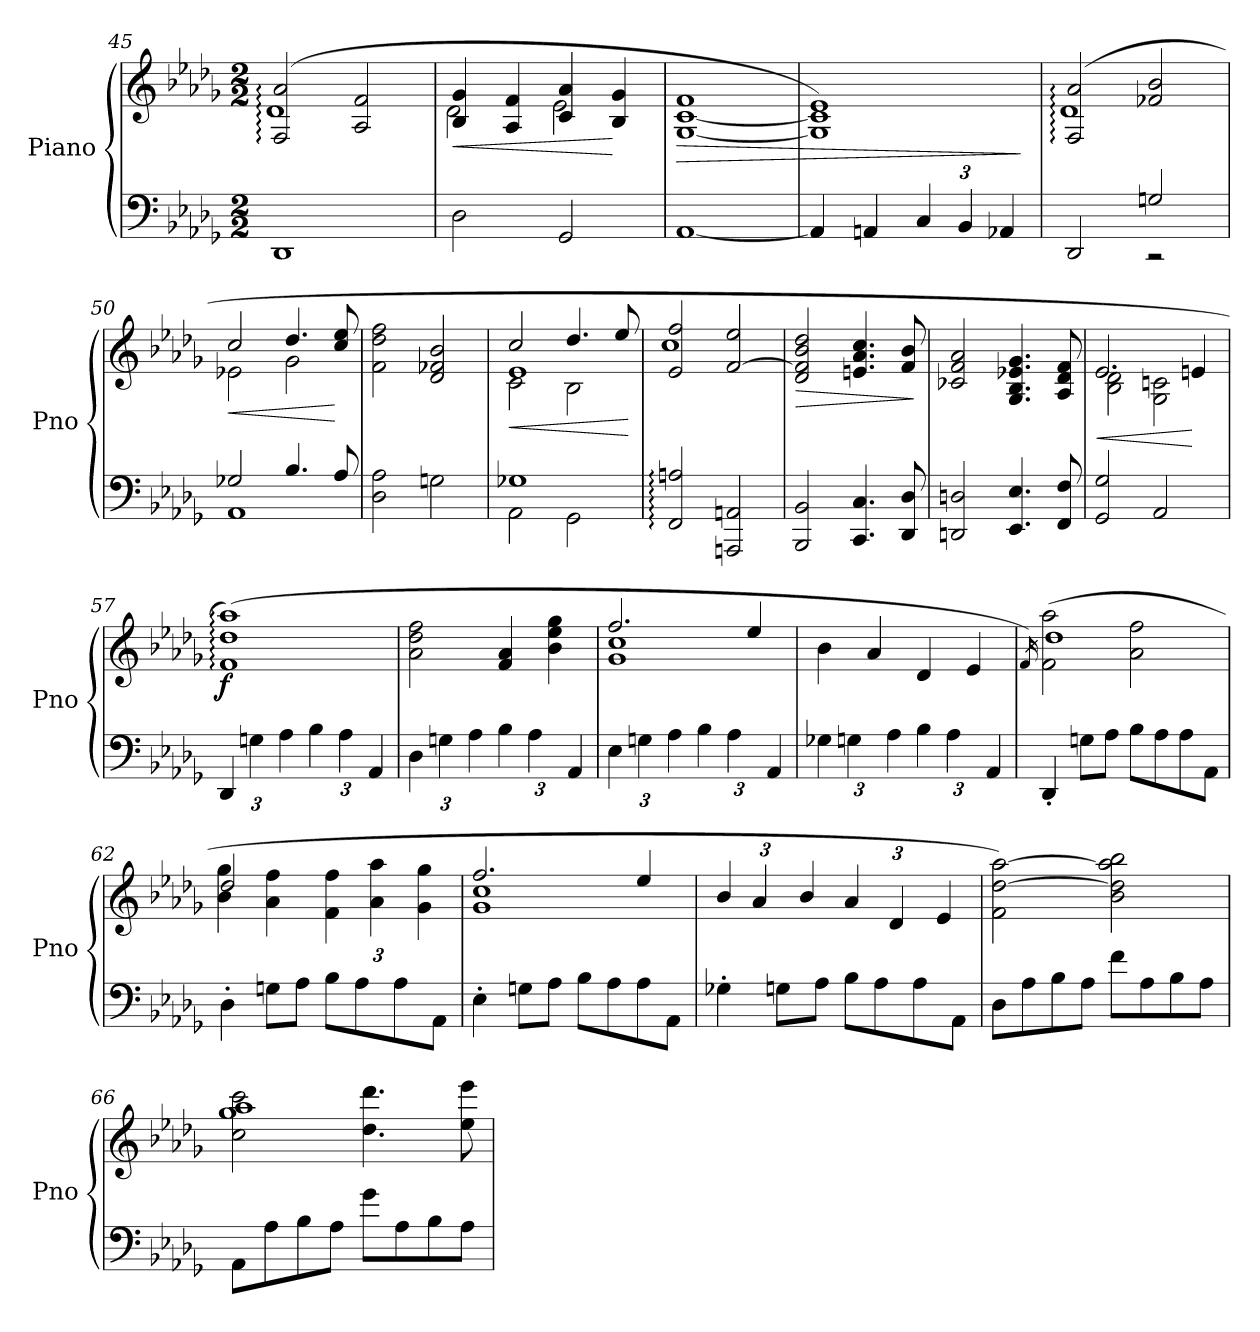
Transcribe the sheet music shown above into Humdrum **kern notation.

**kern	**kern	**dynam
*part1	*part1	*part1
*staff2	*staff1	*staff1/2
*I"Piano	*	*
*I'Pno	*	*
*clefF4	*clefG2	*
*k[b-e-a-d-g-]	*k[b-e-a-d-g-]	*
*M2/2	*M2/2	*
=45	=45	=45
*	*^	*
1DD-	(2F/: 2a-/:	1d-	.
.	2A-/ 2f/	.	.
=46	=46	=46	=46
!	!	!	!LO:HP:b
2D-\	4B-/ 4g-/	2d-\	<
.	4A-/ 4f/	.	.
2GG-/	4c/ 4a-/	2e-\	.
.	4B-/ 4g-/	.	[
*	*v	*v	*
=47	=47	=47
!	!	!LO:HP:b
[1AA-	[1G- [1c 1f	>
=48	=48	=48
4AA-/]	1G-] 1c] 1e-)	.
4AAn/	.	.
*Xbrackettup	*	*
6C/	.	.
6BB-/	.	.
6AA-X/	.	.
.	.	]
=49	=49	=49
*^	*^	*
2DD-/	2ryy	(2F/: 2a-/:	1d-	.
2rCC	2Gn/	2f-X/ 2b-/	.	.
=50	=50	=50	=50	=50
!	!	!	!	!LO:HP:b
1AA-	2G-X/	2cc/	2e-X\	<
.	4.B-/	4.dd-/	2g-\	.
.	8A-/	8cc/ 8ee-/	.	[
*v	*v	*	*	*
*	*v	*v	*
!!LO:LB:g=z
=51	=51	=51
2D-\ 2A-\	2f\ 2dd-\ 2ff\	.
2Gn\	2d-/ 2f-X/ 2b-/	.
!!LO:PB:g=z
=52	=52	=52
*^	*	*
!	!	!	!LO:HP:b
*	*	*^	*
*	*	*	*^	*
1G-X	2AA-\	2cc/	2c\	1e-	<
.	2GG-\	4.dd-/	2B-\	.	.
.	.	8ee-/	.	.	.
*v	*v	*	*	*	*
*	*v	*v	*v	*
.	.	[
=53	=53	=53
*	*^	*
2FF/: 2An/:	2e-/ 2ff/	1cc	.
2AAAn/ 2AAn/	[2f/ 2ee-/	.	.
*	*v	*v	*
=54	=54	=54
!	!	!LO:HP:b
2BBB-/ 2BB-/	2d-/ 2f/] 2b-/ 2dd-/	>
4.CC/ 4.C/	4.en/ 4.a-/ 4.cc/	.
8DD-/ 8D-/	8f/ 8b-/	.
.	.	]
=55	=55	=55
2DDn/ 2Dn/	2c-X/ 2f/ 2a-/	.
4.EE-/ 4.E-/	4.G-/ 4.B-/ 4.e-X/ 4.g-/	.
8FF/ 8F/	8A-/ 8d-/ 8f/	.
=56	=56	=56
!	!	!LO:HP:b
*	*^	*
2GG-/ 2G-/	2.e-/	2B-\ 2d-\	<
2AA-/	.	2G-\ 2cn\	.
.	4en/	.	[
*	*v	*v	*
=57	=57	=57
!	!	!LO:DY:b
6DD-/	(1f: 1dd-: 1aa-:)	f
!	!	!LO:DY:b=2
6Gn\	.	other-dynamics
6A-\	.	.
6B-\	.	.
6A-\	.	.
6AA-/	.	.
!!LO:LB:g=z
=58	=58	=58
6D-\	2a-\ 2dd-\ 2ff\	.
6Gn\	.	.
6A-\	.	.
6B-\	4f/ 4a-/	.
6A-\	.	.
.	4b-\ 4ee-\ 4gg-\	.
6AA-/	.	.
!!LO:LB:g=z
=59	=59	=59
*	*^	*
6E-\	2.ff/	1g- 1cc	.
6Gn\	.	.	.
6A-\	.	.	.
6B-\	.	.	.
6A-\	.	.	.
.	4ee-/	.	.
6AA-/	.	.	.
*	*v	*v	*
=60	=60	=60
6G-X\	4b-\	.
6Gn\	.	.
.	4a-/	.
6A-\	.	.
6B-\	4d-/	.
6A-\	.	.
.	4e-/	.
6AA-/	.	.
=61	=61	=61
.	16qf/)	.
*	*^	*
4DD-'/	(>2f\ 2aa-\	1dd-	.
8Gn\L	.	.	.
8A-\J	.	.	.
8B-\L	2a-\ 2ff\	.	.
8A-\	.	.	.
8A-\	.	.	.
8AA-\J	.	.	.
=62	=62	=62	=62
4D-'\	2dd-/	4b-\ 4gg-\	.
8Gn\L	.	4a-\ 4ff\	.
8A-\J	.	.	.
*	*Xbrackettup	*	*
8B-\L	6f\ 6ff\	2ryy	.
8A-\	.	.	.
.	6a-\ 6aa-\	.	.
8A-\	.	.	.
.	6g-\ 6gg-\	.	.
8AA-\J	.	.	.
=63	=63	=63	=63
4E-'\	2.ff/	1g- 1cc	.
8Gn\L	.	.	.
8A-\J	.	.	.
8B-\L	.	.	.
8A-\	.	.	.
8A-\	4ee-/	.	.
8AA-\J	.	.	.
*	*v	*v	*
!!LO:LB:g=z
=64	=64	=64
4G-X'\	6b-/	.
.	6a-/	.
8Gn\L	.	.
.	6b-/	.
8A-\J	.	.
8B-\L	6a-/	.
8A-\	.	.
.	6d-/	.
8A-\	.	.
.	6e-/	.
8AA-\J	.	.
!!LO:LB:g=z
=65	=65	=65
!	!	!LO:DY:b
8D-\L	2f\ [2dd-\ [2aa-\)	other-dynamics
8A-\	.	.
8B-\	.	.
8A-\J	.	.
8f\L	2b-\ 2dd-\] 2aa-\] 2bb-\	.
8A-\	.	.
8B-\	.	.
8A-\J	.	.
=66	=66	=66
*	*^	*
8AA-\L	2cc\ 2ccc\	1gg- 1aa-	.
8A-\	.	.	.
8B-\	.	.	.
8A-\J	.	.	.
8g-\L	4.dd-\ 4.ddd-\	.	.
8A-\	.	.	.
8B-\	.	.	.
8A-\J	8ee-\ 8eee-\	.	.
*	*v	*v	*
=	=	=
*-	*-	*-
